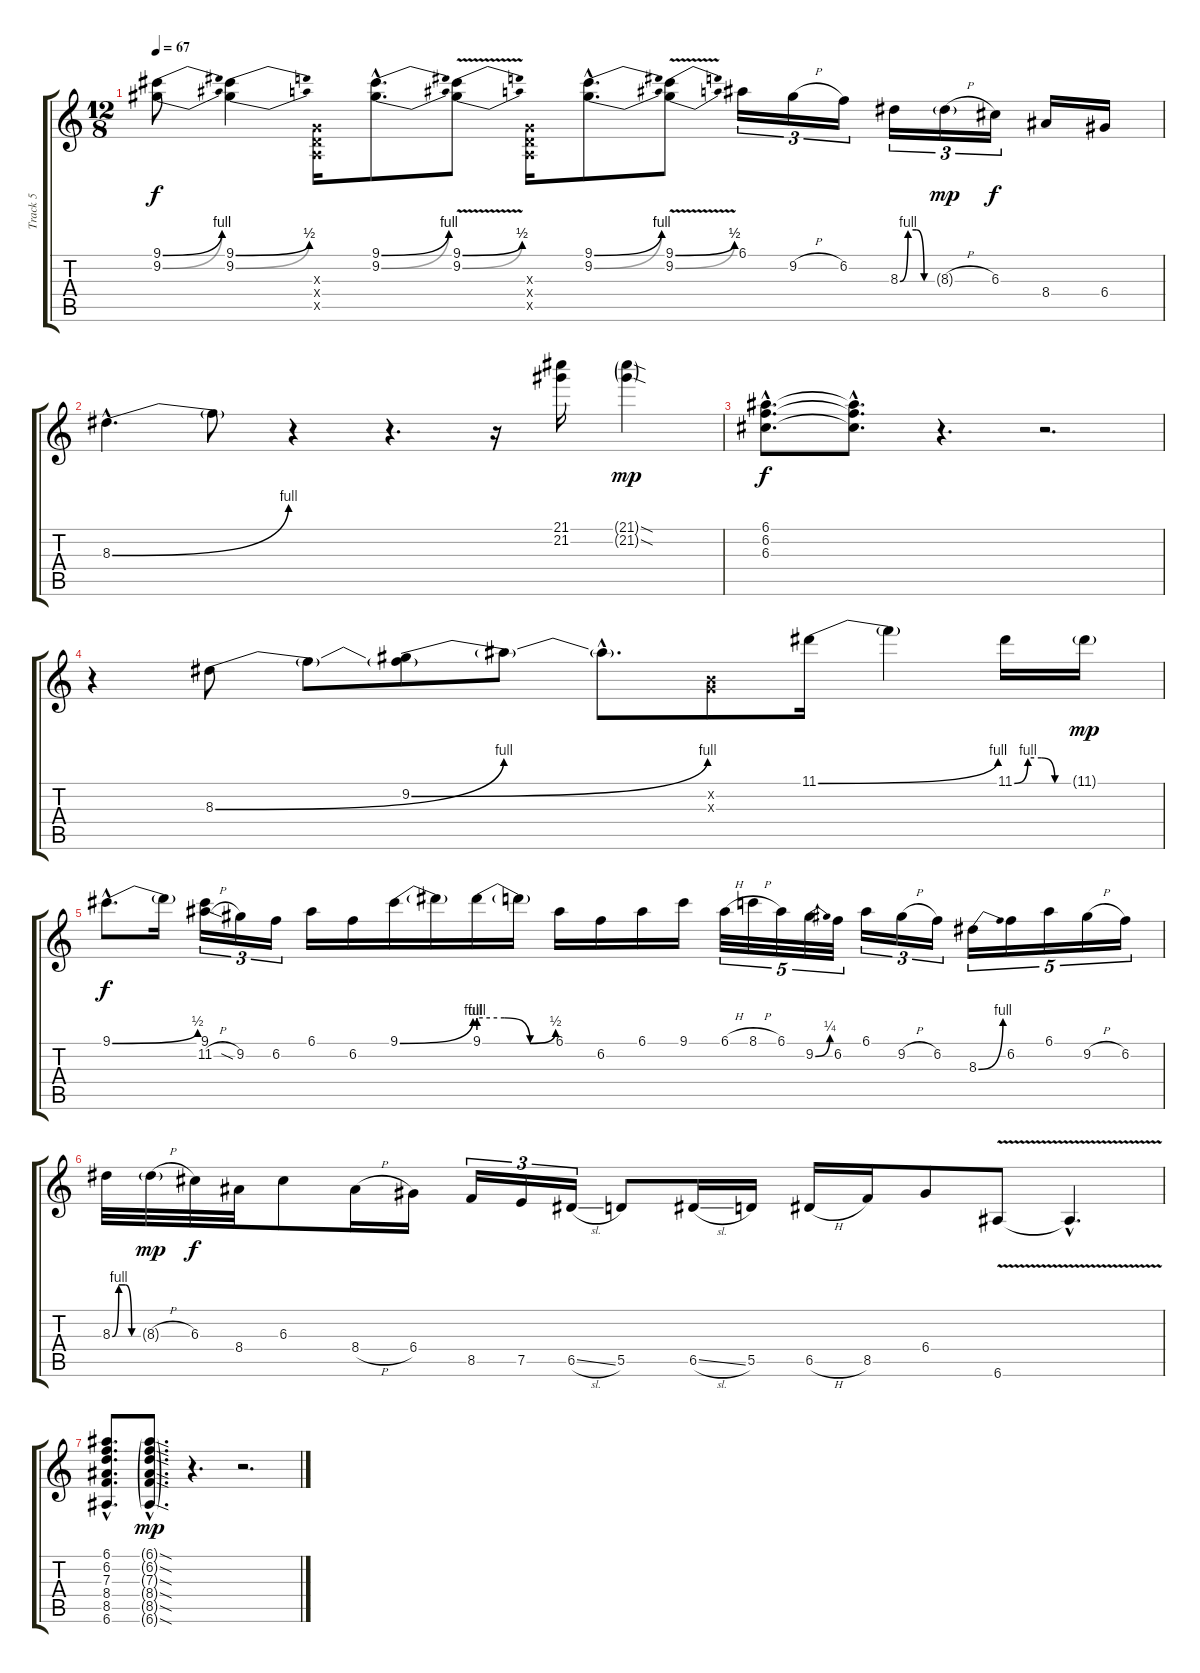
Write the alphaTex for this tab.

\track ("Track 5" "Track 5") {instrument electricguitarclean}
\staff {score tabs}
\tuning (E4 B3 G3 D3 A2 E2) {hide}
\ts (12 8)
\tempo 67
\clef g2
\ks c
(9.1{be (bend 0 0 60 4)} 9.2{be (bend 0 0 60 4)}).8{dy f} (9.1{be (bend 0 0 60 2)} 9.2{be (bend 0 0 60 2)}).4 (0.3{x} 0.4{x} 0.5{x}).16 (9.1{be (bend 0 0 60 4) hac} 9.2{be (bend 0 0 60 4) hac}).8{d} (9.1{be (bend 0 0 60 2) v} 9.2{be (bend 0 0 60 2) v}).8 (0.3{x} 0.4{x} 0.5{x}).16 (9.1{be (bend 0 0 60 4) hac} 9.2{be (bend 0 0 60 4) hac}).8{d} (9.1{be (bend 0 0 60 2) v} 9.2{be (bend 0 0 60 2) v}).8 6.1.16{tu (3 2)} 9.2{h}.16{tu (3 2)} 6.2.16{tu (3 2)} 8.3{be (custom 0 0 15 4 30 4 45 0 60 0)}.16{tu (3 2)} 8.3{h g}.16{tu (3 2) dy mp} 6.3.16{tu (3 2) dy f} 8.4.16 6.4.16 |
8.3{be (bend 0 0 60 4) hac}.4{d} 8.3{t}.8 r.4 r.4{d} r.16 (21.1 21.2).16 (21.1{sod g} 21.2{sod g}).4{dy mp} |
(6.1{hac} 6.2{hac} 6.3{hac}).8{d dy f} (6.1{hac t} 6.2{hac t} 6.3{hac t}).8{d} r.4{d} r.2{d} |
r.4 8.3{be (bend 0 0 60 4)}.8 8.3{t}.8 (9.2{be (bend 0 0 60 4)} 8.3{t}).8 9.2{t}.8 9.2{hac t}.8{d} (0.2{x} 0.3{x}).8 11.1{be (bend 0 0 60 4)}.16 11.1{t}.4 11.1{be (custom 0 0 15 4 30 4 45 0 60 0)}.16 11.1{g}.16{dy mp} |
9.1{be (bend 0 0 60 2) hac}.8{d dy f} 9.1{t}.16 (9.1 11.2{h}).16{tu (3 2)} 9.2{sia}.16{tu (3 2)} 6.2.16{tu (3 2)} 6.1.16 6.2.16 9.1{be (bend 0 0 60 4)}.16 9.1{t}.16 9.1{be (custom 0 4 20 4 40 0 60 2)}.16 9.1{t}.16 6.1.16 6.2.16 6.1.16 9.1.16 6.1{h}.32{tu (5 4)} 8.1{h}.32{tu (5 4)} 6.1.32{tu (5 4)} 9.2{be (bend 0 0 60 1)}.32{tu (5 4)} 6.2.32{tu (5 4)} 6.1.16{tu (3 2)} 9.2{h}.16{tu (3 2)} 6.2.16{tu (3 2)} 8.3{be (bend 0 0 60 4)}.16{tu (5 4)} 6.2.16{tu (5 4)} 6.1.16{tu (5 4)} 9.2{h}.16{tu (5 4)} 6.2.16{tu (5 4)} |
8.3{be (custom 0 0 15 4 30 4 45 0 60 0)}.32 8.3{h g}.32{dy mp} 6.3.32{dy f} 8.4.32 6.3.8 8.4{h}.16 6.4.16 8.5.16{tu (3 2)} 7.5.16{tu (3 2)} 6.5{sl}.16{tu (3 2)} 5.5.8 6.5{sl}.16 5.5.16 6.5{h}.16 8.5.16 6.4.8 6.6{v}.8 6.6{hac t}.4{d} |
(6.1{hac} 6.2{hac} 7.3{hac} 8.4{hac} 8.5{hac} 6.6{hac}).8{d} (6.1{sod g hac} 6.2{sod g hac} 7.3{sod g hac} 8.4{sod g hac} 8.5{sod g hac} 6.6{sod g hac}).8{d dy mp} r.4{d} r.2{d}
